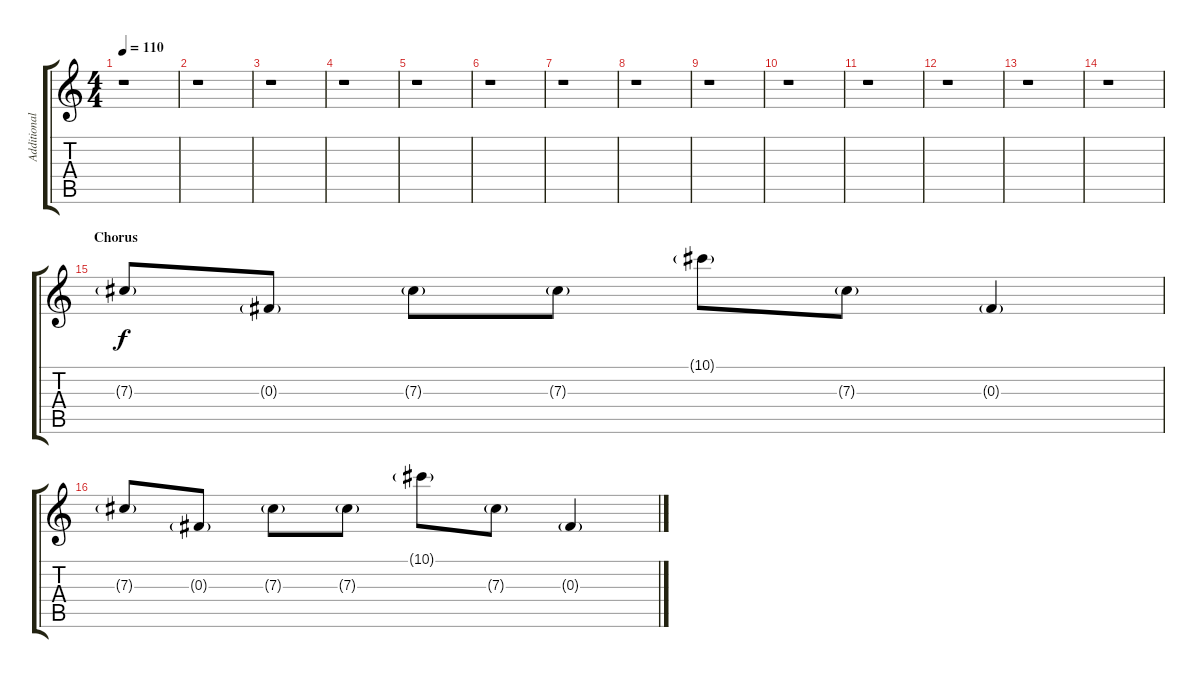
\track ("Additional Acoustic Guitar" "Additional") {instrument acousticguitarsteel}
\staff {score tabs}
\tuning (Eb4 Bb3 Gb3 Db3 Ab2 Eb2) {hide}
\ts (4 4)
\tempo 110
\clef g2
\ks c
r.1{dy f} |
r.1 |
r.1 |
r.1 |
r.1 |
r.1 |
r.1 |
r.1 |
r.1 |
r.1 |
r.1 |
r.1 |
r.1 |
r.1 |
\section ("" "Chorus")
7.3{g}.8 0.3{g}.8 7.3{g}.8 7.3{g}.8 10.1{g}.8 7.3{g}.8 0.3{g}.4 |
7.3{g}.8 0.3{g}.8 7.3{g}.8 7.3{g}.8 10.1{g}.8 7.3{g}.8 0.3{g}.4
